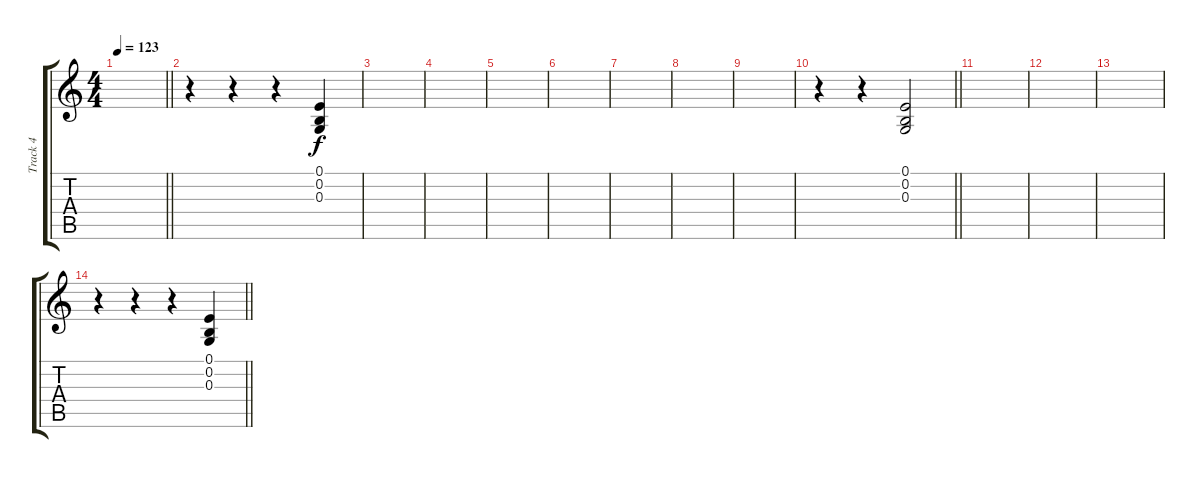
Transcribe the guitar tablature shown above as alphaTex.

\track ("Track 4" "Track 4") {instrument reversecymbal}
\staff {score tabs}
\tuning (E4 B3 G3 D3 A2 E2) {hide}
\ts (4 4)
\tempo 123
\clef g2
\barLineRight lightlight
\ks c
|
r.4 r.4 r.4 (0.1 0.2 0.3).4 |
|
|
|
|
|
|
|
\barLineRight lightlight
r.4 r.4 (0.1 0.2 0.3).2 |
|
|
|
\barLineRight lightlight
r.4 r.4 r.4 (0.1 0.2 0.3).4
